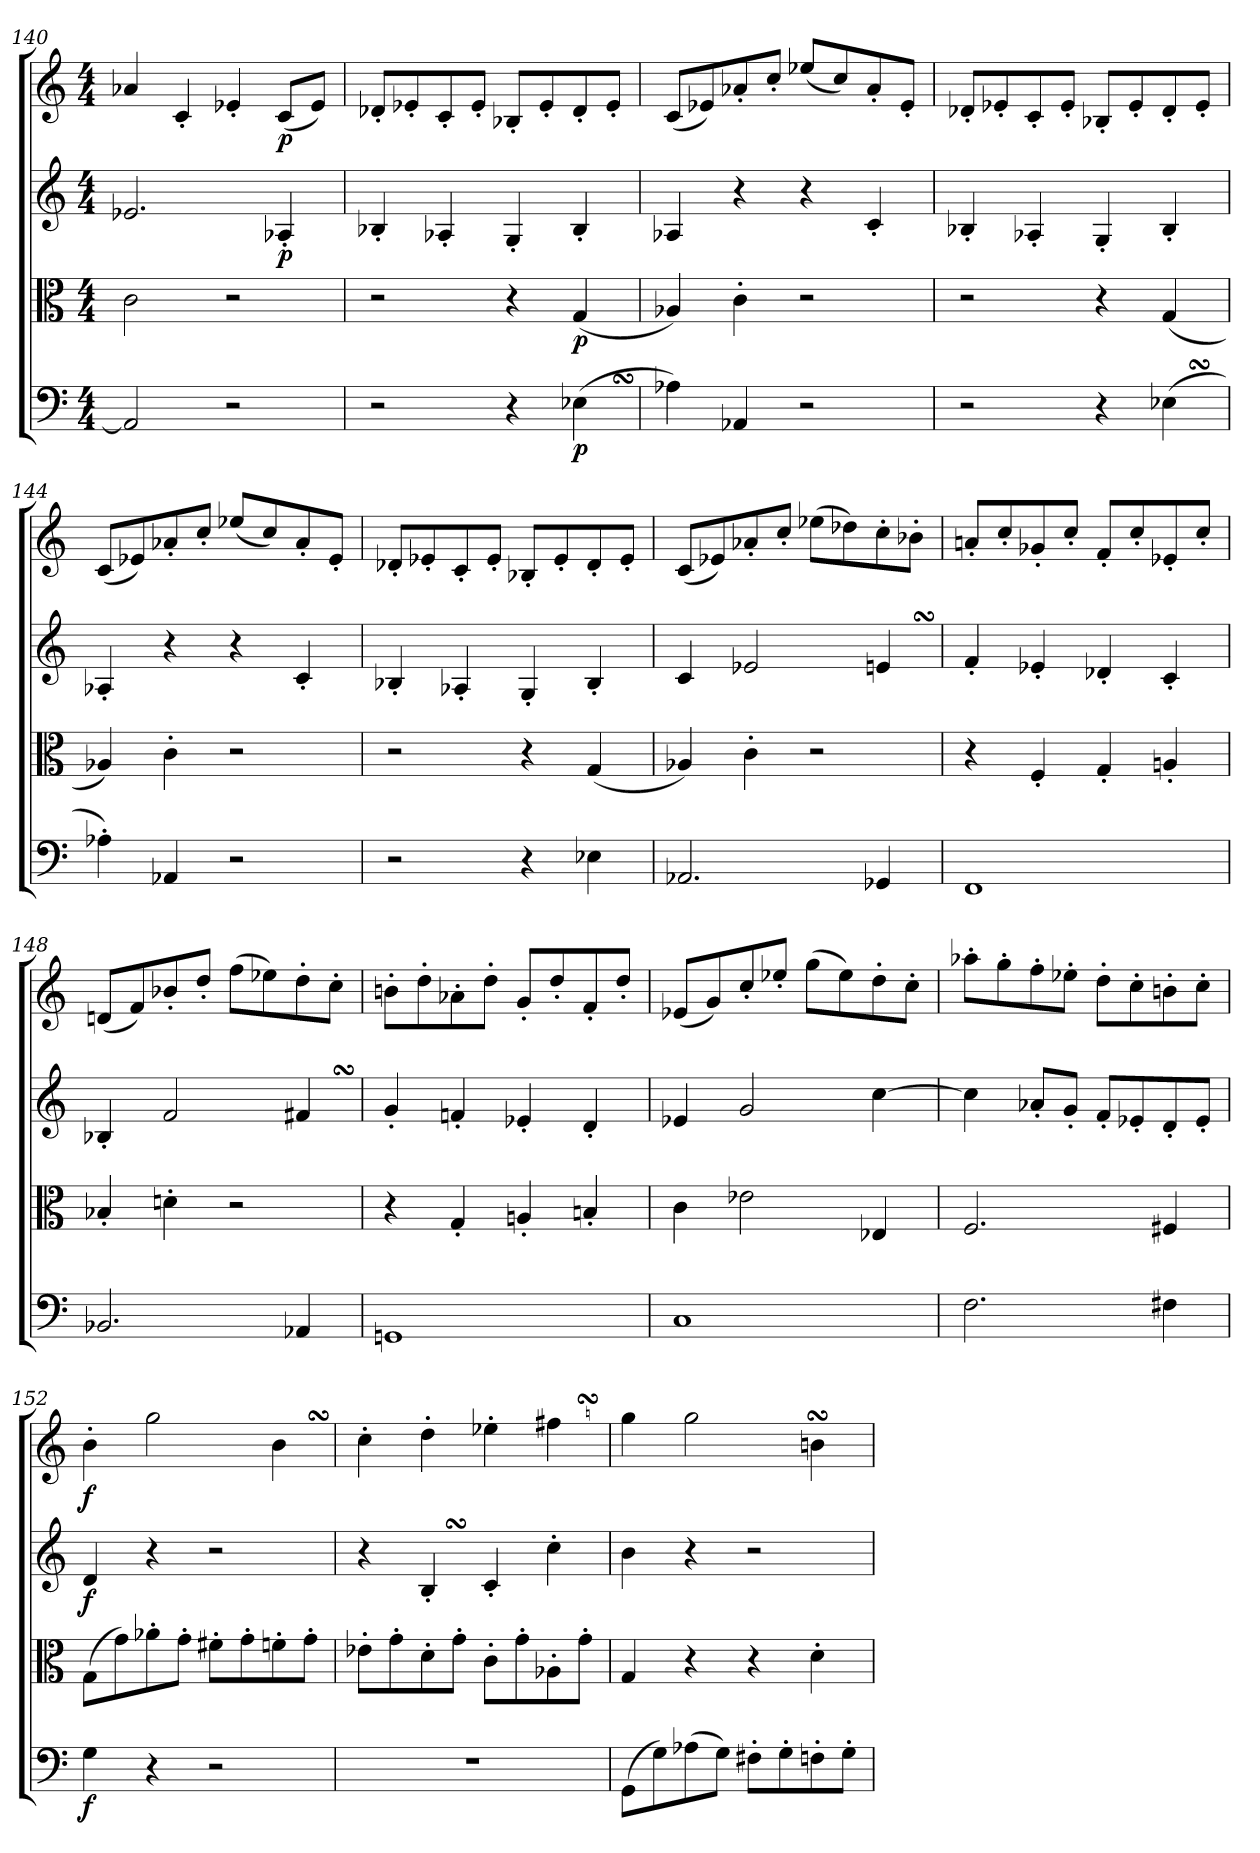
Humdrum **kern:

**kern	**dynam	**kern	**dynam	**kern	**dynam	**kern	**dynam
*part4	*part4	*part3	*part3	*part2	*part2	*part1	*part1
*staff4	*staff4	*staff3	*staff3	*staff2	*staff2	*staff1	*staff1
*clefF4	*	*clefC3	*	*clefG2	*	*clefG2	*
*k[]	*	*k[]	*	*k[]	*	*k[]	*
*C:	*	*C:	*	*C:	*	*C:	*
*M4/4	*	*M4/4	*	*M4/4	*	*M4/4	*
=140	=140	=140	=140	=140	=140	=140	=140
2AA-/]	.	2c\	.	2.e-X/	.	4a-X/	.
.	.	.	.	.	.	4c'/	.
2r	.	2r	.	.	.	4e-X'/	.
.	.	.	.	4A-X'/	p	(8c/L	p
.	.	.	.	.	.	8e-/J)	.
=141	=141	=141	=141	=141	=141	=141	=141
2r	.	2r	.	4B-X'/	.	8d-X'/L	.
.	.	.	.	.	.	8e-X'/	.
.	.	.	.	4A-X'/	.	8c'/	.
.	.	.	.	.	.	8e-'/J	.
4r	.	4r	.	4G'/	.	8B-X'/L	.
.	.	.	.	.	.	8e-'/	.
(4E-XSSs\	p	(4G/	p	4B-'/	.	8d-'/	.
.	.	.	.	.	.	8e-'/J	.
=142	=142	=142	=142	=142	=142	=142	=142
4A-X\)	.	4A-X/)	.	4A-X/	.	(8c/L	.
.	.	.	.	.	.	8e-X/)	.
4AA-X/	.	4c'\	.	4r	.	8a-X'/	.
.	.	.	.	.	.	8cc'/J	.
2r	.	2r	.	4r	.	(8ee-X/L	.
.	.	.	.	.	.	8cc/)	.
.	.	.	.	4c'/	.	8a-'/	.
.	.	.	.	.	.	8e-'/J	.
=143	=143	=143	=143	=143	=143	=143	=143
2r	.	2r	.	4B-X'/	.	8d-X'/L	.
.	.	.	.	.	.	8e-X'/	.
.	.	.	.	4A-X'/	.	8c'/	.
.	.	.	.	.	.	8e-'/J	.
4r	.	4r	.	4G'/	.	8B-X'/L	.
.	.	.	.	.	.	8e-'/	.
(4E-XSSs\	.	(4G/	.	4B-'/	.	8d-'/	.
.	.	.	.	.	.	8e-'/J	.
=144	=144	=144	=144	=144	=144	=144	=144
4A-X'\)	.	4A-X/)	.	4A-X'/	.	(8c/L	.
.	.	.	.	.	.	8e-X/)	.
4AA-X/	.	4c'\	.	4r	.	8a-X'/	.
.	.	.	.	.	.	8cc'/J	.
2r	.	2r	.	4r	.	(8ee-X/L	.
.	.	.	.	.	.	8cc/)	.
.	.	.	.	4c'/	.	8a-'/	.
.	.	.	.	.	.	8e-'/J	.
=145	=145	=145	=145	=145	=145	=145	=145
2r	.	2r	.	4B-X'/	.	8d-X'/L	.
.	.	.	.	.	.	8e-X'/	.
.	.	.	.	4A-X'/	.	8c'/	.
.	.	.	.	.	.	8e-'/J	.
4r	.	4r	.	4G'/	.	8B-X'/L	.
.	.	.	.	.	.	8e-'/	.
4E-X\	.	(4G/	.	4B-'/	.	8d-'/	.
.	.	.	.	.	.	8e-'/J	.
=146	=146	=146	=146	=146	=146	=146	=146
2.AA-X/	.	4A-X/)	.	4c/	.	(8c/L	.
.	.	.	.	.	.	8e-X/)	.
.	.	4c'\	.	2e-X/	.	8a-X'/	.
.	.	.	.	.	.	8cc'/J	.
.	.	2r	.	.	.	(8ee-X\L	.
.	.	.	.	.	.	8dd-X\)	.
4GG-X/	.	.	.	4enSsS/	.	8cc'\	.
.	.	.	.	.	.	8b-X'\J	.
=147	=147	=147	=147	=147	=147	=147	=147
1FF/	.	4r	.	4f'/	.	8an'/L	.
.	.	.	.	.	.	8cc'/	.
.	.	4F'/	.	4e-X'/	.	8g-X'/	.
.	.	.	.	.	.	8cc'/J	.
.	.	4G'/	.	4d-X'/	.	8f'/L	.
.	.	.	.	.	.	8cc'/	.
.	.	4An'/	.	4c'/	.	8e-X'/	.
.	.	.	.	.	.	8cc'/J	.
=148	=148	=148	=148	=148	=148	=148	=148
2.BB-X/	.	4B-X'/	.	4B-X'/	.	(8dn/L	.
.	.	.	.	.	.	8f/)	.
.	.	4dn'\	.	2f/	.	8b-X'/	.
.	.	.	.	.	.	8dd'/J	.
.	.	2r	.	.	.	(8ff\L	.
.	.	.	.	.	.	8ee-X\)	.
4AA-X/	.	.	.	4f#XSsS/	.	8dd'\	.
.	.	.	.	.	.	8cc'\J	.
=149	=149	=149	=149	=149	=149	=149	=149
1GGn/	.	4r	.	4g'/	.	8bn'\L	.
.	.	.	.	.	.	8dd'\	.
.	.	4G'/	.	4fn'/	.	8a-X'\	.
.	.	.	.	.	.	8dd'\J	.
.	.	4An'/	.	4e-X'/	.	8g'/L	.
.	.	.	.	.	.	8dd'/	.
.	.	4Bn'/	.	4d'/	.	8f'/	.
.	.	.	.	.	.	8dd'/J	.
=150	=150	=150	=150	=150	=150	=150	=150
1C/	.	4c\	.	4e-X/	.	(8e-X/L	.
.	.	.	.	.	.	8g/)	.
.	.	2e-X\	.	2g/	.	8cc'/	.
.	.	.	.	.	.	8ee-X'/J	.
.	.	.	.	.	.	(8gg\L	.
.	.	.	.	.	.	8ee-\)	.
.	.	4E-X/	.	[4cc\	.	8dd'\	.
.	.	.	.	.	.	8cc'\J	.
=151	=151	=151	=151	=151	=151	=151	=151
2.F\	.	2.F/	.	4cc\]	.	8aa-X'\L	.
.	.	.	.	.	.	8gg'\	.
.	.	.	.	8a-X'/L	.	8ff'\	.
.	.	.	.	8g'/J	.	8ee-X'\J	.
.	.	.	.	8f'/L	.	8dd'\L	.
.	.	.	.	8e-X'/	.	8cc'\	.
4F#X\	.	4F#X/	.	8d'/	.	8bn'\	.
.	.	.	.	8e-'/J	.	8cc'\J	.
=152	=152	=152	=152	=152	=152	=152	=152
4G\	f	(8G\L	.	4d/	f	4b'\	f
.	.	8g\)	.	.	.	.	.
4r	.	8a-X'\	.	4r	.	2gg\	.
.	.	8g'\J	.	.	.	.	.
2r	.	8f#X'\L	.	2r	.	.	.
.	.	8g'\	.	.	.	.	.
.	.	8fn'\	.	.	.	4bSsS\	.
.	.	8g'\J	.	.	.	.	.
=153	=153	=153	=153	=153	=153	=153	=153
1r	.	8e-X'\L	.	4r	.	4cc'\	.
.	.	8g'\	.	.	.	.	.
.	.	8d'\	.	4BSsS'/	.	4dd'\	.
.	.	8g'\J	.	.	.	.	.
.	.	8c'\L	.	4c'/	.	4ee-X'\	.
.	.	8g'\	.	.	.	.	.
.	.	8A-X'\	.	4cc'\	.	4ff#XSsS\	.
.	.	8g'\J	.	.	.	.	.
=154	=154	=154	=154	=154	=154	=154	=154
(8GG\L	.	4G/	.	4b\	.	4gg\	.
8G\)	.	.	.	.	.	.	.
(8A-X\	.	4r	.	4r	.	2gg\	.
8G\J)	.	.	.	.	.	.	.
8F#X'\L	.	4r	.	2r	.	.	.
8G'\	.	.	.	.	.	.	.
8Fn'\	.	4d'\	.	.	.	4bnSsS\	.
8G'\J	.	.	.	.	.	.	.
=	=	=	=	=	=	=	=
*-	*-	*-	*-	*-	*-	*-	*-
